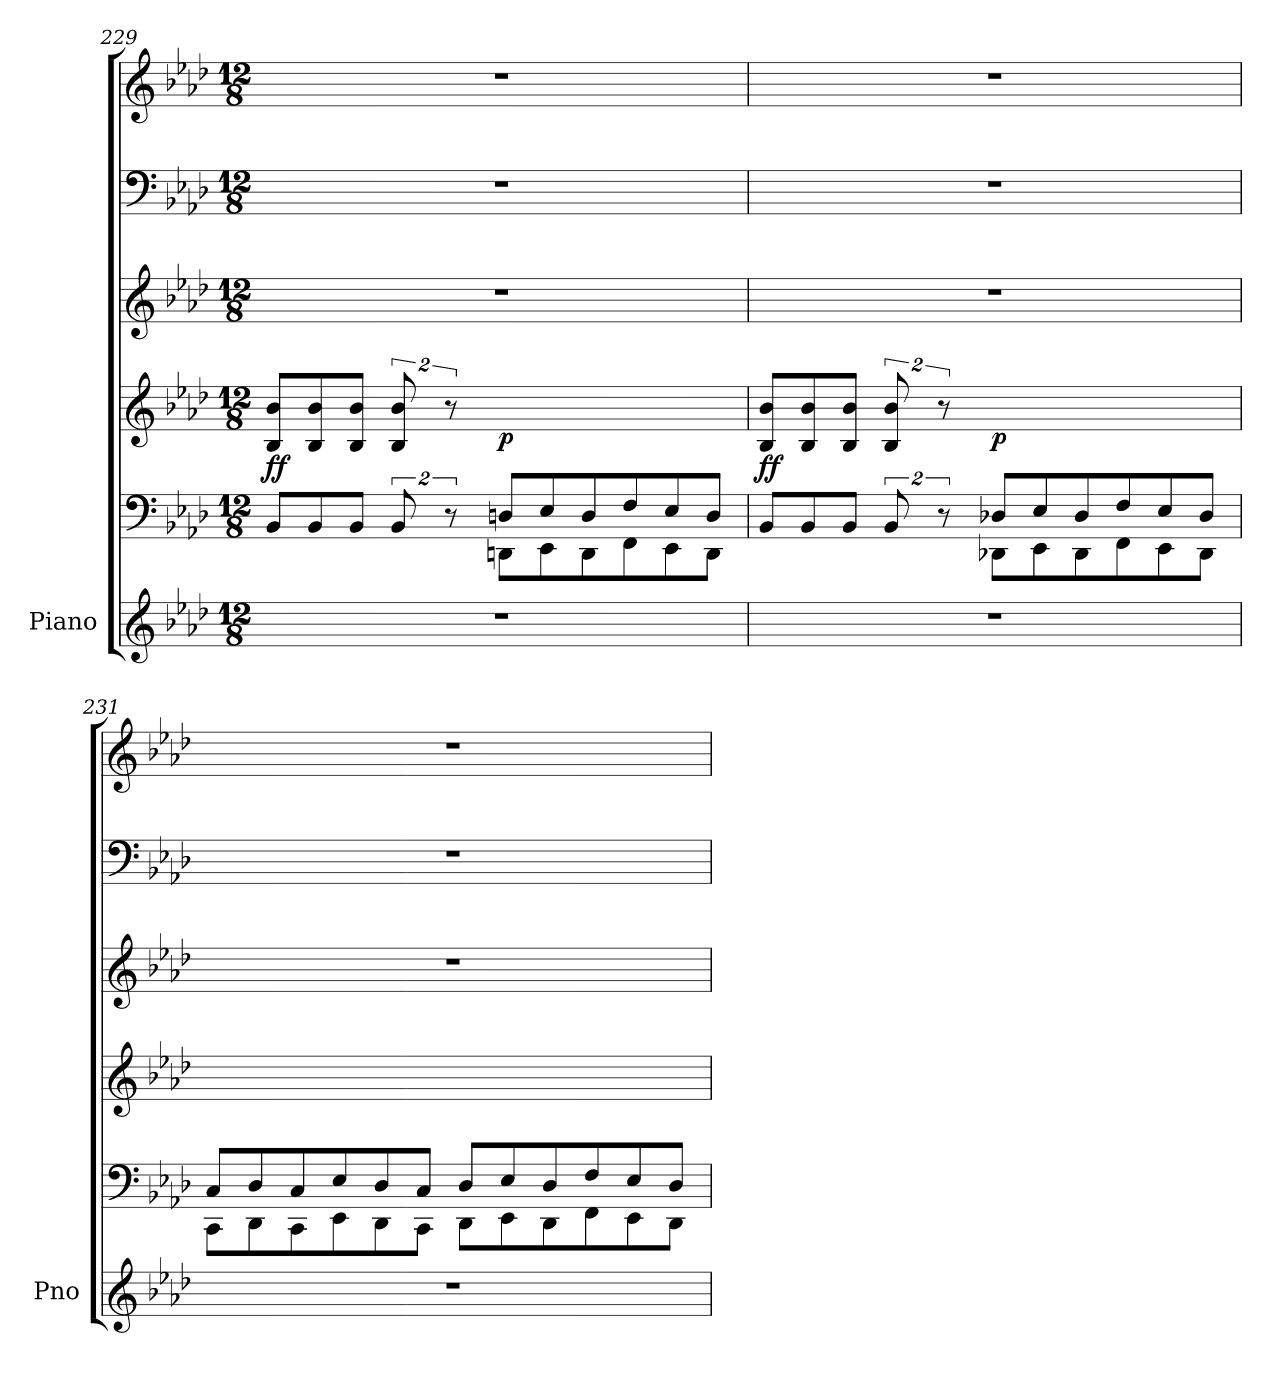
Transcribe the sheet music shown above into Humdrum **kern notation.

**kern	**kern	**kern	**kern	**kern	**kern	**dynam
*part1	*part1	*part1	*part1	*part1	*part1	*part1
*staff6	*staff5	*staff4	*staff3	*staff2	*staff1	*staff1/2/3/4/5/6
*I"Piano	*	*	*	*	*	*
*I'Pno	*	*	*	*	*	*
!!LO:PB:g=z
*clefG2	*clefF4	*clefG2	*clefG2	*clefF4	*clefG2	*
*k[b-e-a-d-]	*k[b-e-a-d-]	*k[b-e-a-d-]	*k[b-e-a-d-]	*k[b-e-a-d-]	*k[b-e-a-d-]	*
*M12/8	*M12/8	*M12/8	*M12/8	*M12/8	*M12/8	*
*MM250	*MM250	*MM250	*MM250	*MM250	*MM250	*
=229	=229	=229	=229	=229	=229	=229
*	*^	*	*	*	*	*
!	!	!	!	!	!	!	!LO:DY:b=4
1.r	2.ryy	8BB-/L	8B-/ 8b-/L	1.r	1.r	1.r	ff
.	.	8BB-/	8B-/ 8b-/	.	.	.	.
.	.	8BB-/J	8B-/ 8b-/J	.	.	.	.
.	.	16%3BB-/	16%3B-/ 16%3b-/	.	.	.	.
.	.	16%3r	16%3r	.	.	.	.
*	*	*	*	*	*	*MM260	*
!	!	!	!	!	!	!	!LO:DY:b=4
.	8Dn/L	8DDn\L	2.ryy	.	.	.	p
.	8E-/	8EE-\	.	.	.	.	.
.	8D/	8DD\	.	.	.	.	.
.	8F/	8FF\	.	.	.	.	.
.	8E-/	8EE-\	.	.	.	.	.
*	*	*	*	*	*	*MM150	*
.	8D/J	8DD\J	.	.	.	.	.
=230	=230	=230	=230	=230	=230	=230	=230
*	*	*	*	*	*	*MM250	*
!	!	!	!	!	!	!	!LO:DY:b=4
1.r	2.ryy	8BB-/L	8B-/ 8b-/L	1.r	1.r	1.r	ff
.	.	8BB-/	8B-/ 8b-/	.	.	.	.
.	.	8BB-/J	8B-/ 8b-/J	.	.	.	.
.	.	16%3BB-/	16%3B-/ 16%3b-/	.	.	.	.
.	.	16%3r	16%3r	.	.	.	.
*	*	*	*	*	*	*MM260	*
!	!	!	!	!	!	!	!LO:DY:b=4
.	8D-X/L	8DD-X\L	2.ryy	.	.	.	p
.	8E-/	8EE-\	.	.	.	.	.
.	8D-/	8DD-\	.	.	.	.	.
.	8F/	8FF\	.	.	.	.	.
.	8E-/	8EE-\	.	.	.	.	.
.	8D-/J	8DD-\J	.	.	.	.	.
=231	=231	=231	=231	=231	=231	=231	=231
1.r	8C/L	8CC\L	1.ryy	1.r	1.r	1.r	.
.	8D-/	8DD-\	.	.	.	.	.
.	8C/	8CC\	.	.	.	.	.
.	8E-/	8EE-\	.	.	.	.	.
.	8D-/	8DD-\	.	.	.	.	.
.	8C/J	8CC\J	.	.	.	.	.
.	8D-/L	8DD-\L	.	.	.	.	.
.	8E-/	8EE-\	.	.	.	.	.
.	8D-/	8DD-\	.	.	.	.	.
.	8F/	8FF\	.	.	.	.	.
.	8E-/	8EE-\	.	.	.	.	.
.	8D-/J	8DD-\J	.	.	.	.	.
*	*v	*v	*	*	*	*	*
=	=	=	=	=	=	=
*-	*-	*-	*-	*-	*-	*-
